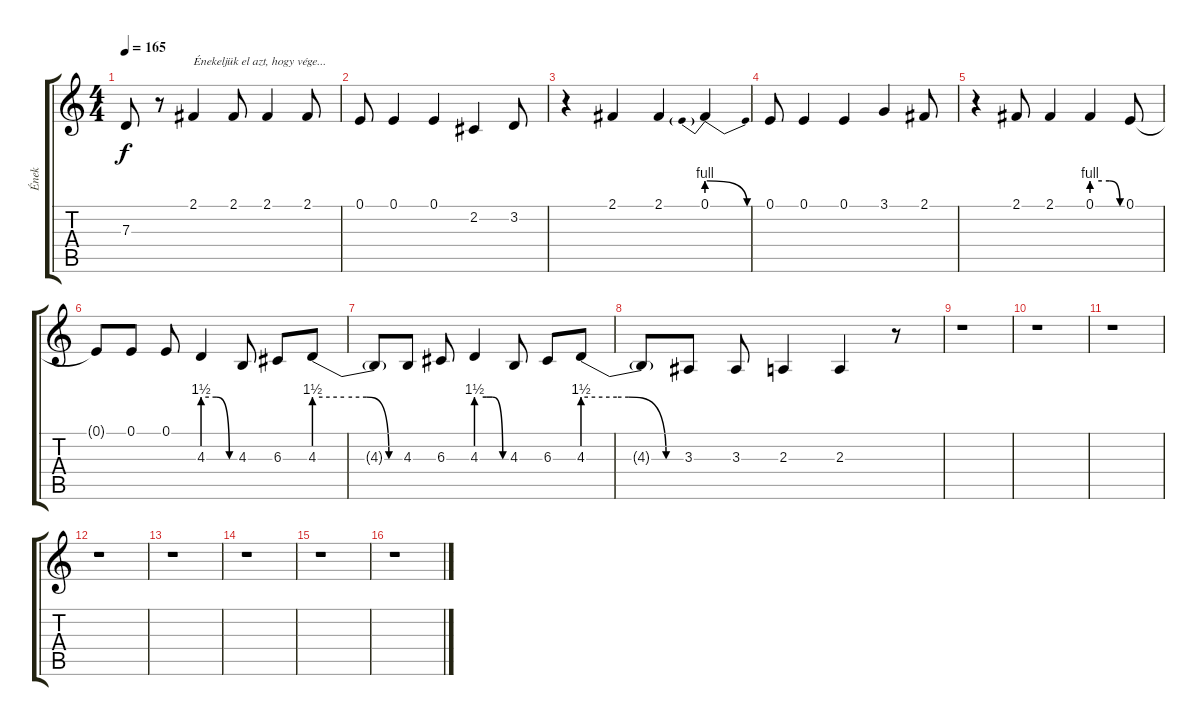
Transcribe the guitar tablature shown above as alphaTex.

\track ("Ének" "Ének") {instrument lead2sawtooth}
\staff {score tabs}
\tuning (E4 B3 G3 D3 A2 E2) {hide}
\ts (4 4)
\tempo 165
\clef g2
\ks c
7.3.8{dy f} r.8 2.1.4{txt "Énekeljük el azt, hogy vége..."} 2.1.8 2.1.4 2.1.8 |
0.1.8 0.1.4 0.1.4 2.2.4 3.2.8 |
r.4 2.1.4 2.1.4 0.1{be (prebendrelease 0 4 60 0)}.4 |
0.1.8 0.1.4 0.1.4 3.1.4 2.1.8 |
r.4 2.1.8 2.1.4 0.1{be (custom 0 4 20 4 35 4 56 0 60 0)}.4 0.1.8 |
0.1{t}.8 0.1.8 0.1.8 4.3{be (custom 0 6 25 6 50 0 60 0)}.4 4.3.8 6.3.8 4.3{be (custom 0 6 20 6 35 6 50 0 60 0)}.8 |
4.3{t}.8 4.3.8 6.3.8 4.3{be (custom 0 6 20 6 32 6 53 0 60 0)}.4 4.3.8 6.3.8 4.3{be (custom 0 6 20 6 27 6 49 0 54 0 60 0)}.8 |
4.3{t}.8 3.3.8 3.3.8 2.3.4 2.3.4 r.8 |
r.1 |
r.1 |
r.1 |
r.1 |
r.1 |
r.1 |
r.1 |
r.1
